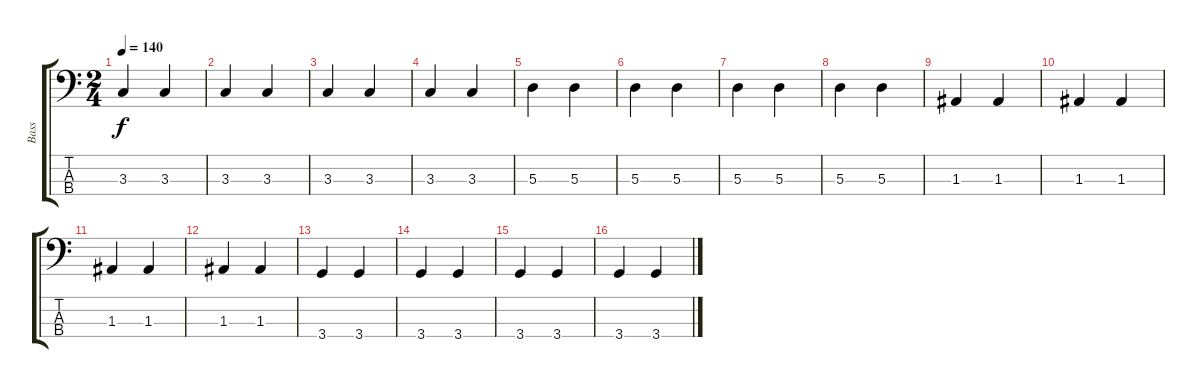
\track ("Bass" "Bass") {instrument slapbass2}
\staff {score tabs}
\tuning (G2 D2 A1 E1) {hide}
\ts (2 4)
\tempo 140
\clef f4
\ks c
3.3.4{dy f} 3.3.4 |
3.3.4 3.3.4 |
3.3.4 3.3.4 |
3.3.4 3.3.4 |
5.3.4 5.3.4 |
5.3.4 5.3.4 |
5.3.4 5.3.4 |
5.3.4 5.3.4 |
1.3.4 1.3.4 |
1.3.4 1.3.4 |
1.3.4 1.3.4 |
1.3.4 1.3.4 |
3.4.4 3.4.4 |
3.4.4 3.4.4 |
3.4.4 3.4.4 |
3.4.4 3.4.4
